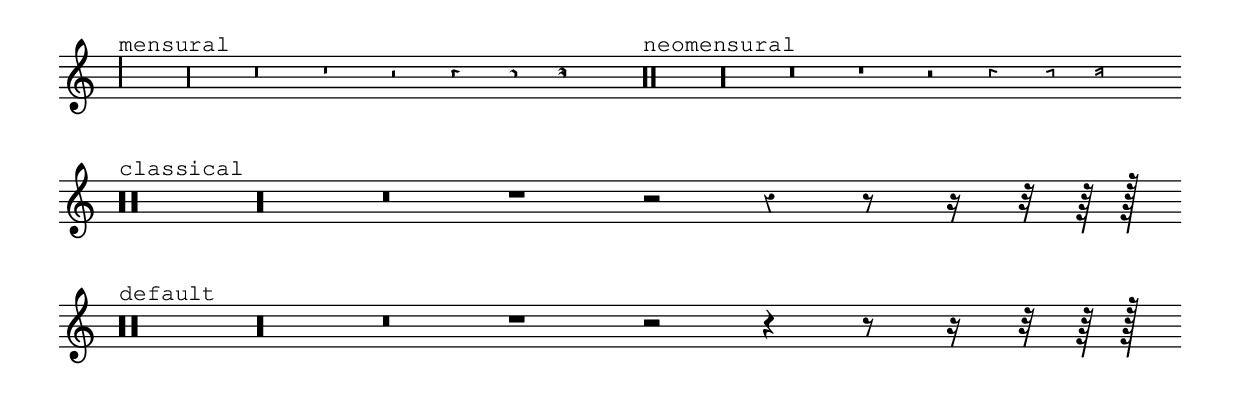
%% DO NOT EDIT this file manually; it is automatically
%% generated from LSR http://lsr.di.unimi.it
%% Make any changes in LSR itself, or in Documentation/snippets/new/ ,
%% and then run scripts/auxiliar/makelsr.py
%%
%% This file is in the public domain.
\version "2.18.0"

\header {
  lsrtags = "ancient-notation, rhythms, symbols-and-glyphs, tweaks-and-overrides"

  texidoc = "
Rests may be used in various styles.




"
  doctitle = "Rest styles"
} % begin verbatim

\layout {
  indent = 0
  \context {
    \Staff
    \remove "Time_signature_engraver"
  }
}

\new Staff \relative c {
  \cadenzaOn
  \override Staff.Rest.style = #'mensural
  r\maxima^\markup \typewriter { mensural }
  r\longa r\breve r1 r2 r4 r8 r16 s32 s64 s128 s128
  \bar ""

  \override Staff.Rest.style = #'neomensural
  r\maxima^\markup \typewriter { neomensural }
  r\longa r\breve r1 r2 r4 r8 r16 s32 s64 s128 s128
  \bar ""

  \override Staff.Rest.style = #'classical
  r\maxima^\markup \typewriter { classical }
  r\longa r\breve r1 r2 r4 r8 r16 r32 r64 r128 s128
  \bar ""

  \override Staff.Rest.style = #'default
  r\maxima^\markup \typewriter { default }
  r\longa r\breve r1 r2 r4 r8 r16 r32 r64 r128 s128
}
